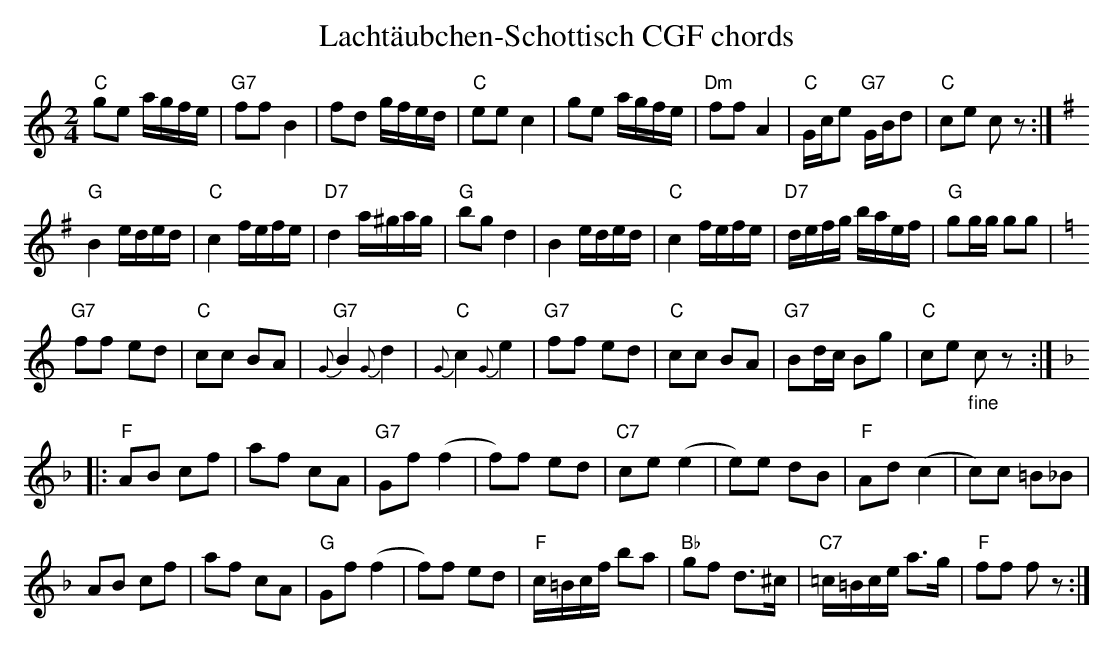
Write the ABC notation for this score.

X:1
T: Lachtäubchen-Schottisch CGF chords
M:2/4
L:1/16
K:C  %%MIDI gchordon
"C"g2e2 agfe | "G7"f2f2B4 | f2d2 gfed | "C"e2e2 c4 |\
 g2e2 agfe | "Dm"f2f2 A4 | "C"Gce2 "G7"GBd2 | "C"c2e2 c2 z2 :| [K:G]
"G"B4 eded | "C"c4 fefe | "D7"d4 a^gag | "G"b2g2 d4 |\
 B4 eded |"C"c4 fefe | "D7"defg baef | "G"g2gg g2g2 | [K:C] [L:1/8]
"G7"ff ed | "C"cc BA | "G7"{G}B2 {G}d2 | "C"{G}c2 {G}e2 |\
 "G7"ff ed | "C"cc BA | "G7"Bd/c/ Bg | "C"ce "_fine"cz :: [K:F]
"F"AB cf | af cA | "G7"Gf (f2 | f)f ed |\
"C7"ce (e2 | e)e dB | "F"Ad (c2 | c)c =B_B |
AB cf | af cA | "G"Gf (f2 | f)f ed | "F"c/=B/c/f/ ba | "Bb"gf d>^c | "C7"=c/=B/c/e/ a>g | "F"ff fz :|
